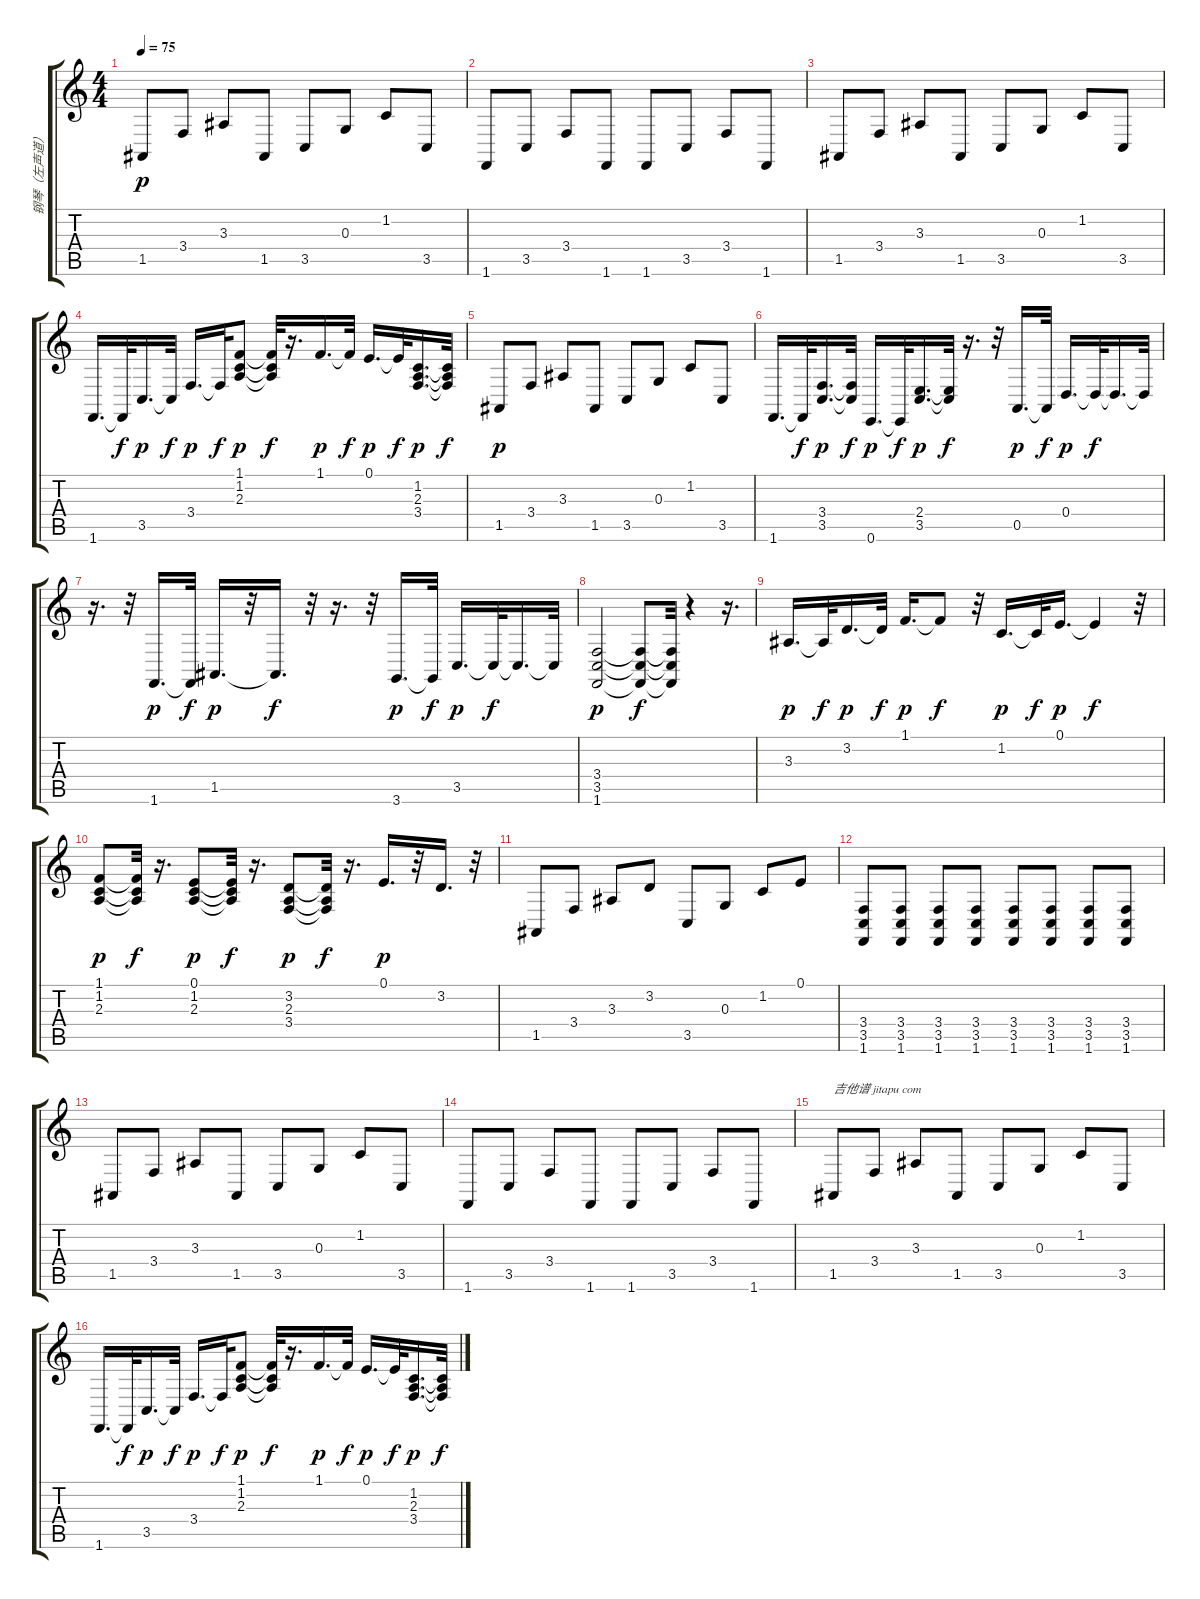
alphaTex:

\track ("钢琴（左声道）" "钢琴（左声道）") {instrument acousticgrandpiano}
\staff {score tabs}
\tuning (E4 B3 G3 D3 A2 E2) {hide}
\ts (4 4)
\tempo 75
\clef g2
\ks c
1.5.8{dy p} 3.4.8 3.3.8 1.5.8 3.5.8 0.3.8 1.2.8 3.5.8 |
1.6.8 3.5.8 3.4.8 1.6.8 1.6.8 3.5.8 3.4.8 1.6.8 |
1.5.8 3.4.8 3.3.8 1.5.8 3.5.8 0.3.8 1.2.8 3.5.8 |
1.6.16{d} 1.6{t}.32{dy f} 3.5.16{d dy p} 3.5{t}.32{dy f} 3.4.16{d dy p} 3.4{t}.32{dy f} (1.1 1.2 2.3).8{dy p} (1.1{t} 1.2{t} 2.3{t}).32{dy f} r.16{d} 1.1.16{d dy p} 1.1{t}.32{dy f} 0.1.16{d dy p} 0.1{t}.32{dy f} (1.2 2.3 3.4).16{d dy p} (1.2{t} 2.3{t} 3.4{t}).32{dy f} |
1.5.8{dy p} 3.4.8 3.3.8 1.5.8 3.5.8 0.3.8 1.2.8 3.5.8 |
1.6.16{d} 1.6{t}.32{dy f} (3.4 3.5).16{d dy p} (3.4{t} 3.5{t}).32{dy f} 0.6.16{d dy p} 0.6{t}.32{dy f} (2.4 3.5).16{d dy p} (2.4{t} 3.5{t}).32{dy f} r.16{d} r.32 0.5.16{d dy p} 0.5{t}.32{dy f} 0.4.16{d dy p} 0.4{t}.32{dy f} 0.4{t}.16{d} 0.4{t}.32 |
r.16{d} r.32 1.6.16{d dy p} 1.6{t}.32{dy f} 1.5.16{d dy p} r.32 1.5{t}.16{d dy f} r.32 r.16{d} r.32 3.6.16{d dy p} 3.6{t}.32{dy f} 3.5.16{d dy p} 3.5{t}.32{dy f} 3.5{t}.16{d} 3.5{t}.32 |
(3.4 3.5 1.6).2{dy p} (3.4{t} 3.5{t} 1.6{t}).8{dy f} (3.4{t} 3.5{t} 1.6{t}).32 r.4 r.16{d} |
3.3.16{d dy p} 3.3{t}.32{dy f} 3.2.16{d dy p} 3.2{t}.32{dy f} 1.1.16{d dy p} 1.1{t}.8{dy f} r.32 1.2.16{d dy p} 1.2{t}.32{dy f} 0.1.16{d dy p} 0.1{t}.4{dy f} r.32 |
(1.1 1.2 2.3).8{dy p} (1.1{t} 1.2{t} 2.3{t}).32{dy f} r.16{d} (0.1 1.2 2.3).8{dy p} (0.1{t} 1.2{t} 2.3{t}).32{dy f} r.16{d} (3.2 2.3 3.4).8{dy p} (3.2{t} 2.3{t} 3.4{t}).32{dy f} r.16{d} 0.1.16{d dy p} r.32 3.2.16{d} r.32 |
1.5.8 3.4.8 3.3.8 3.2.8 3.5.8 0.3.8 1.2.8 0.1.8 |
(3.4 3.5 1.6).8 (3.4 3.5 1.6).8 (3.4 3.5 1.6).8 (3.4 3.5 1.6).8 (3.4 3.5 1.6).8 (3.4 3.5 1.6).8 (3.4 3.5 1.6).8 (3.4 3.5 1.6).8 |
1.5.8 3.4.8 3.3.8 1.5.8 3.5.8 0.3.8 1.2.8 3.5.8 |
1.6.8 3.5.8 3.4.8 1.6.8 1.6.8 3.5.8 3.4.8 1.6.8 |
1.5.8{txt "吉他谱 jitapu com"} 3.4.8 3.3.8 1.5.8 3.5.8 0.3.8 1.2.8 3.5.8 |
1.6.16{d} 1.6{t}.32{dy f} 3.5.16{d dy p} 3.5{t}.32{dy f} 3.4.16{d dy p} 3.4{t}.32{dy f} (1.1 1.2 2.3).8{dy p} (1.1{t} 1.2{t} 2.3{t}).32{dy f} r.16{d} 1.1.16{d dy p} 1.1{t}.32{dy f} 0.1.16{d dy p} 0.1{t}.32{dy f} (1.2 2.3 3.4).16{d dy p} (1.2{t} 2.3{t} 3.4{t}).32{dy f}
